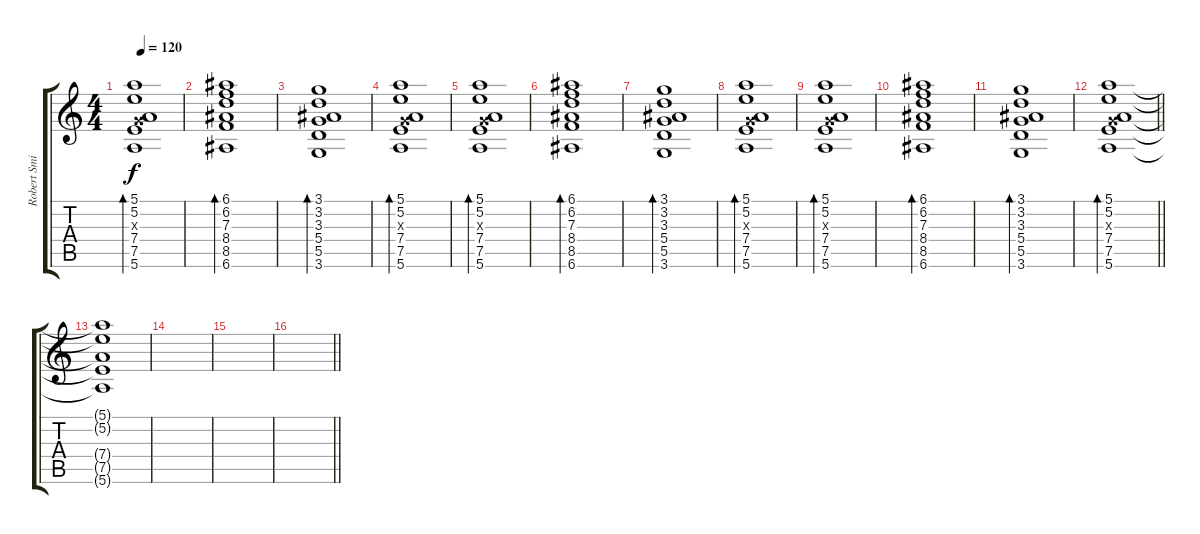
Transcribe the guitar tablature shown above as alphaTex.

\track ("Robert Smith 1" "Robert Smi") {instrument electricguitarclean}
\staff {score tabs}
\tuning (E4 B3 G3 D3 A2 E2) {hide}
\ts (4 4)
\tempo 120
\clef g2
\ks c
(5.1 5.2 0.3{x} 7.4 7.5 5.6).1{bd 240 dy f} |
(6.1 6.2 7.3 8.4 8.5 6.6).1{bd 240} |
(3.1 3.2 3.3 5.4 5.5 3.6).1{bd 240} |
(5.1 5.2 0.3{x} 7.4 7.5 5.6).1{bd 240} |
(5.1 5.2 0.3{x} 7.4 7.5 5.6).1{bd 240} |
(6.1 6.2 7.3 8.4 8.5 6.6).1{bd 240} |
(3.1 3.2 3.3 5.4 5.5 3.6).1{bd 240} |
(5.1 5.2 0.3{x} 7.4 7.5 5.6).1{bd 240} |
(5.1 5.2 0.3{x} 7.4 7.5 5.6).1{bd 240} |
(6.1 6.2 7.3 8.4 8.5 6.6).1{bd 240} |
(3.1 3.2 3.3 5.4 5.5 3.6).1{bd 240} |
\barLineRight lightlight
(5.1 5.2 0.3{x} 7.4 7.5 5.6).1{bd 240} |
(5.1{t} 5.2{t} 7.4{t} 7.5{t} 5.6{t}).1 |
|
|
\barLineRight lightlight
